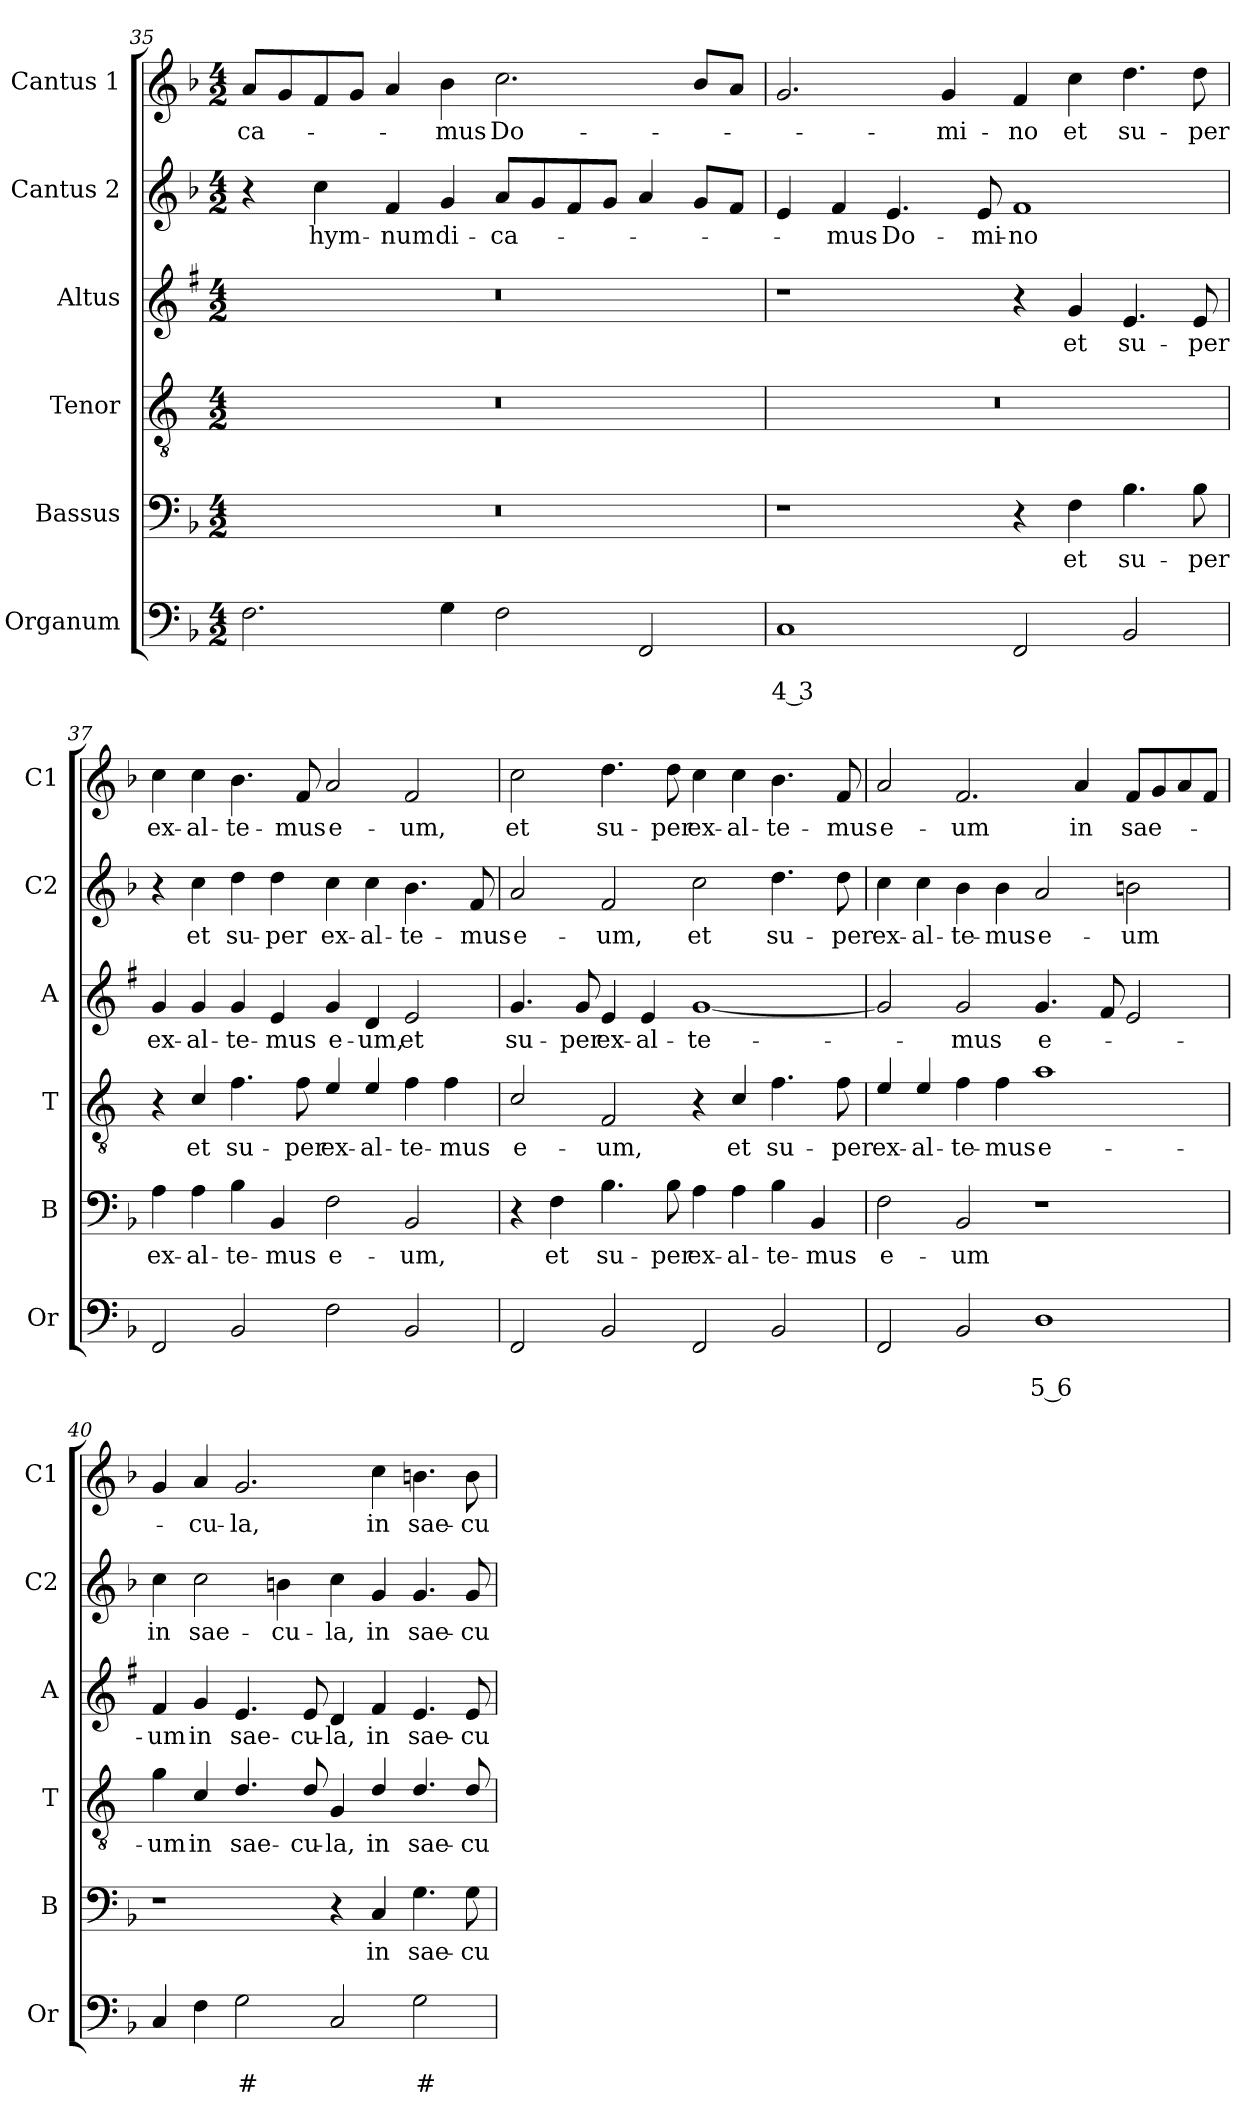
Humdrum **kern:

**kern	**text	**text	**kern	**text	**kern	**text	**kern	**text	**kern	**text	**kern	**text
*part6	*part6	*part6	*part5	*part5	*part4	*part4	*part3	*part3	*part2	*part2	*part1	*part1
*staff6	*staff6	*staff6	*staff5	*staff5	*staff4	*staff4	*staff3	*staff3	*staff2	*staff2	*staff1	*staff1
*I"Organum	*	*	*I"Bassus	*	*I"Tenor	*	*I"Altus	*	*I"Cantus 2	*	*I"Cantus 1	*
*I'Or	*	*	*I'B	*	*I'T	*	*I'A	*	*I'C2	*	*I'C1	*
*clefF4	*	*	*clefF4	*	*clefGv2	*	*clefG2	*	*clefG2	*	*clefG2	*
*	*	*	*	*	*ITrd4c7	*	*ITrd1c2	*	*	*	*	*
*k[b-]	*	*	*k[b-]	*	*k[b-]	*	*k[b-]	*	*k[b-]	*	*k[b-]	*
*F:	*	*	*F:	*	*F:	*	*F:	*	*F:	*	*F:	*
*M4/2	*	*	*M4/2	*	*M4/2	*	*M4/2	*	*M4/2	*	*M4/2	*
=35	=35	=35	=35	=35	=35	=35	=35	=35	=35	=35	=35	=35
!	!	!	!	!	!	!	!	!	!	!	!	!LO:LY:b
2.F\	.	.	0r	.	0r	.	0r	.	4r	.	8a/L	-ca-
.	.	.	.	.	.	.	.	.	.	.	8g/	.
!	!	!	!	!	!	!	!	!	!	!LO:LY:b	!	!
.	.	.	.	.	.	.	.	.	4cc\	hym-	8f/	.
.	.	.	.	.	.	.	.	.	.	.	8g/J	.
!	!	!	!	!	!	!	!	!	!	!LO:LY:b	!	!
.	.	.	.	.	.	.	.	.	4f/	-num	4a/	.
!	!	!	!	!	!	!	!	!	!	!LO:LY:b	!	!LO:LY:b
4G\	.	.	.	.	.	.	.	.	4g/	di-	4b-\	-mus
!	!	!	!	!	!	!	!	!	!	!LO:LY:b	!	!LO:LY:b
2F\	.	.	.	.	.	.	.	.	8a/L	-ca-	2.cc\	Do-
.	.	.	.	.	.	.	.	.	8g/	.	.	.
.	.	.	.	.	.	.	.	.	8f/	.	.	.
.	.	.	.	.	.	.	.	.	8g/J	.	.	.
2FF/	.	.	.	.	.	.	.	.	4a/	.	.	.
.	.	.	.	.	.	.	.	.	8g/L	.	8b-/L	.
.	.	.	.	.	.	.	.	.	8f/J	.	8a/J	.
=36	=36	=36	=36	=36	=36	=36	=36	=36	=36	=36	=36	=36
!	!	!LO:LY:b	!	!	!	!	!	!	!	!	!	!
1C	.	4 3	1r	.	0r	.	1r	.	4e/	.	2.g/	.
!	!	!	!	!	!	!	!	!	!	!LO:LY:b	!	!
.	.	.	.	.	.	.	.	.	4f/	-mus	.	.
!	!	!	!	!	!	!	!	!	!	!LO:LY:b	!	!
.	.	.	.	.	.	.	.	.	4.e/	Do-	.	.
!	!	!	!	!	!	!	!	!	!	!	!	!LO:LY:b
.	.	.	.	.	.	.	.	.	.	.	4g/	-mi-
!	!	!	!	!	!	!	!	!	!	!LO:LY:b	!	!
.	.	.	.	.	.	.	.	.	8e/	-mi-	.	.
!	!	!	!	!	!	!	!	!	!	!LO:LY:b	!	!LO:LY:b
2FF/	.	.	4r	.	.	.	4r	.	1f	-no	4f/	-no
!	!	!	!	!LO:LY:b	!	!	!	!LO:LY:b	!	!	!	!LO:LY:b
.	.	.	4F\	et	.	.	4f/	et	.	.	4cc\	et
!	!	!	!	!LO:LY:b	!	!	!	!LO:LY:b	!	!	!	!LO:LY:b
2BB-/	.	.	4.B-\	su-	.	.	4.d/	su-	.	.	4.dd\	su-
!	!	!	!	!LO:LY:b	!	!	!	!LO:LY:b	!	!	!	!LO:LY:b
.	.	.	8B-\	-per	.	.	8d/	-per	.	.	8dd\	-per
=37	=37	=37	=37	=37	=37	=37	=37	=37	=37	=37	=37	=37
!	!	!	!	!LO:LY:b	!	!	!	!LO:LY:b	!	!	!	!LO:LY:b
2FF/	.	.	4A\	ex-	4r	.	4f/	ex-	4r	.	4cc\	ex-
!	!	!	!	!LO:LY:b	!	!LO:LY:b	!	!LO:LY:b	!	!LO:LY:b	!	!LO:LY:b
.	.	.	4A\	-al-	4F/	et	4f/	-al-	4cc\	et	4cc\	-al-
!	!	!	!	!LO:LY:b	!	!LO:LY:b	!	!LO:LY:b	!	!LO:LY:b	!	!LO:LY:b
2BB-/	.	.	4B-\	-te-	4.B-\	su-	4f/	-te-	4dd\	su-	4.b-\	-te-
!	!	!	!	!LO:LY:b	!	!	!	!LO:LY:b	!	!LO:LY:b	!	!
.	.	.	4BB-/	-mus	.	.	4d/	-mus	4dd\	-per	.	.
!	!	!	!	!	!	!LO:LY:b	!	!	!	!	!	!LO:LY:b
.	.	.	.	.	8B-\	-per	.	.	.	.	8f/	-mus
!	!	!	!	!LO:LY:b	!	!LO:LY:b	!	!LO:LY:b	!	!LO:LY:b	!	!LO:LY:b
2F\	.	.	2F\	e-	4A/	ex-	4f/	e-	4cc\	ex-	2a/	e-
!	!	!	!	!	!	!LO:LY:b	!	!LO:LY:b	!	!LO:LY:b	!	!
.	.	.	.	.	4A/	-al-	4c/	-um,	4cc\	-al-	.	.
!	!	!	!	!LO:LY:b	!	!LO:LY:b	!	!LO:LY:b	!	!LO:LY:b	!	!LO:LY:b
2BB-/	.	.	2BB-/	-um,	4B-\	-te-	2d/	et	4.b-\	-te-	2f/	-um,
!	!	!	!	!	!	!LO:LY:b	!	!	!	!	!	!
.	.	.	.	.	4B-\	-mus	.	.	.	.	.	.
!	!	!	!	!	!	!	!	!	!	!LO:LY:b	!	!
.	.	.	.	.	.	.	.	.	8f/	-mus	.	.
!!LO:LB:g=z
=38	=38	=38	=38	=38	=38	=38	=38	=38	=38	=38	=38	=38
!	!	!	!	!	!	!LO:LY:b	!	!LO:LY:b	!	!LO:LY:b	!	!LO:LY:b
2FF/	.	.	4r	.	2F/	e-	4.f/	su-	2a/	e-	2cc\	et
!	!	!	!	!LO:LY:b	!	!	!	!	!	!	!	!
.	.	.	4F\	et	.	.	.	.	.	.	.	.
!	!	!	!	!	!	!	!	!LO:LY:b	!	!	!	!
.	.	.	.	.	.	.	8f/	-per	.	.	.	.
!	!	!	!	!LO:LY:b	!	!LO:LY:b	!	!LO:LY:b	!	!LO:LY:b	!	!LO:LY:b
2BB-/	.	.	4.B-\	su-	2BB-/	-um,	4d/	ex-	2f/	-um,	4.dd\	su-
!	!	!	!	!	!	!	!	!LO:LY:b	!	!	!	!
.	.	.	.	.	.	.	4d/	-al-	.	.	.	.
!	!	!	!	!LO:LY:b	!	!	!	!	!	!	!	!LO:LY:b
.	.	.	8B-\	-per	.	.	.	.	.	.	8dd\	-per
!	!	!	!	!LO:LY:b	!	!	!	!LO:LY:b	!	!LO:LY:b	!	!LO:LY:b
2FF/	.	.	4A\	ex-	4r	.	[1f	-te-	2cc\	et	4cc\	ex-
!	!	!	!	!LO:LY:b	!	!LO:LY:b	!	!	!	!	!	!LO:LY:b
.	.	.	4A\	-al-	4F/	et	.	.	.	.	4cc\	-al-
!	!	!	!	!LO:LY:b	!	!LO:LY:b	!	!	!	!LO:LY:b	!	!LO:LY:b
2BB-/	.	.	4B-\	-te-	4.B-\	su-	.	.	4.dd\	su-	4.b-\	-te-
!	!	!	!	!LO:LY:b	!	!	!	!	!	!	!	!
.	.	.	4BB-/	-mus	.	.	.	.	.	.	.	.
!	!	!	!	!	!	!LO:LY:b	!	!	!	!LO:LY:b	!	!LO:LY:b
.	.	.	.	.	8B-\	-per	.	.	8dd\	-per	8f/	-mus
=39	=39	=39	=39	=39	=39	=39	=39	=39	=39	=39	=39	=39
!	!	!	!	!LO:LY:b	!	!LO:LY:b	!	!	!	!LO:LY:b	!	!LO:LY:b
2FF/	.	.	2F\	e-	4A/	ex-	2f/]	.	4cc\	ex-	2a/	e-
!	!	!	!	!	!	!LO:LY:b	!	!	!	!LO:LY:b	!	!
.	.	.	.	.	4A/	-al-	.	.	4cc\	-al-	.	.
!	!	!	!	!LO:LY:b	!	!LO:LY:b	!	!LO:LY:b	!	!LO:LY:b	!	!LO:LY:b
2BB-/	.	.	2BB-/	-um	4B-\	-te-	2f/	-mus	4b-\	-te-	2.f/	-um
!	!	!	!	!	!	!LO:LY:b	!	!	!	!LO:LY:b	!	!
.	.	.	.	.	4B-\	-mus	.	.	4b-\	-mus	.	.
!	!	!LO:LY:b	!	!	!	!LO:LY:b	!	!LO:LY:b	!	!LO:LY:b	!	!
1D	.	5 6	1r	.	1d	e-	4.f/	e-	2a/	e-	.	.
!	!	!	!	!	!	!	!	!	!	!	!	!LO:LY:b
.	.	.	.	.	.	.	.	.	.	.	4a/	in
.	.	.	.	.	.	.	8e/	.	.	.	.	.
!	!	!	!	!	!	!	!	!	!	!LO:LY:b	!	!LO:LY:b
.	.	.	.	.	.	.	2d/	.	2bn\	-um	8f/L	sae-
.	.	.	.	.	.	.	.	.	.	.	8g/	.
.	.	.	.	.	.	.	.	.	.	.	8a/	.
.	.	.	.	.	.	.	.	.	.	.	8f/J	.
=40	=40	=40	=40	=40	=40	=40	=40	=40	=40	=40	=40	=40
!	!	!	!	!	!	!LO:LY:b	!	!LO:LY:b	!	!LO:LY:b	!	!
4C/	.	.	1r	.	4c\	-um	4e/	-um	4cc\	in	4g/	.
!	!	!	!	!	!	!LO:LY:b	!	!LO:LY:b	!	!LO:LY:b	!	!LO:LY:b
4F\	.	.	.	.	4F/	in	4f/	in	2cc\	sae-	4a/	-cu-
!	!	!LO:LY:b	!	!	!	!LO:LY:b	!	!LO:LY:b	!	!	!	!LO:LY:b
2G\	.	#	.	.	4.G/	sae-	4.d/	sae-	.	.	2.g/	-la,
!	!	!	!	!	!	!	!	!	!	!LO:LY:b	!	!
.	.	.	.	.	.	.	.	.	4bn\	-cu-	.	.
!	!	!	!	!	!	!LO:LY:b	!	!LO:LY:b	!	!	!	!
.	.	.	.	.	8G/	-cu-	8d/	-cu-	.	.	.	.
!	!	!	!	!	!	!LO:LY:b	!	!LO:LY:b	!	!LO:LY:b	!	!
2C/	.	.	4r	.	4C/	-la,	4c/	-la,	4cc\	-la,	.	.
!	!	!	!	!LO:LY:b	!	!LO:LY:b	!	!LO:LY:b	!	!LO:LY:b	!	!LO:LY:b
.	.	.	4C/	in	4G/	in	4e/	in	4g/	in	4cc\	in
!	!	!LO:LY:b	!	!LO:LY:b	!	!LO:LY:b	!	!LO:LY:b	!	!LO:LY:b	!	!LO:LY:b
2G\	.	#	4.G\	sae-	4.G/	sae-	4.d/	sae-	4.g/	sae-	4.bn\	sae-
!	!	!	!	!LO:LY:b	!	!LO:LY:b	!	!LO:LY:b	!	!LO:LY:b	!	!LO:LY:b
.	.	.	8G\	-cu-	8G/	-cu-	8d/	-cu-	8g/	-cu-	8b\	-cu-
=	=	=	=	=	=	=	=	=	=	=	=	=
*-	*-	*-	*-	*-	*-	*-	*-	*-	*-	*-	*-	*-
